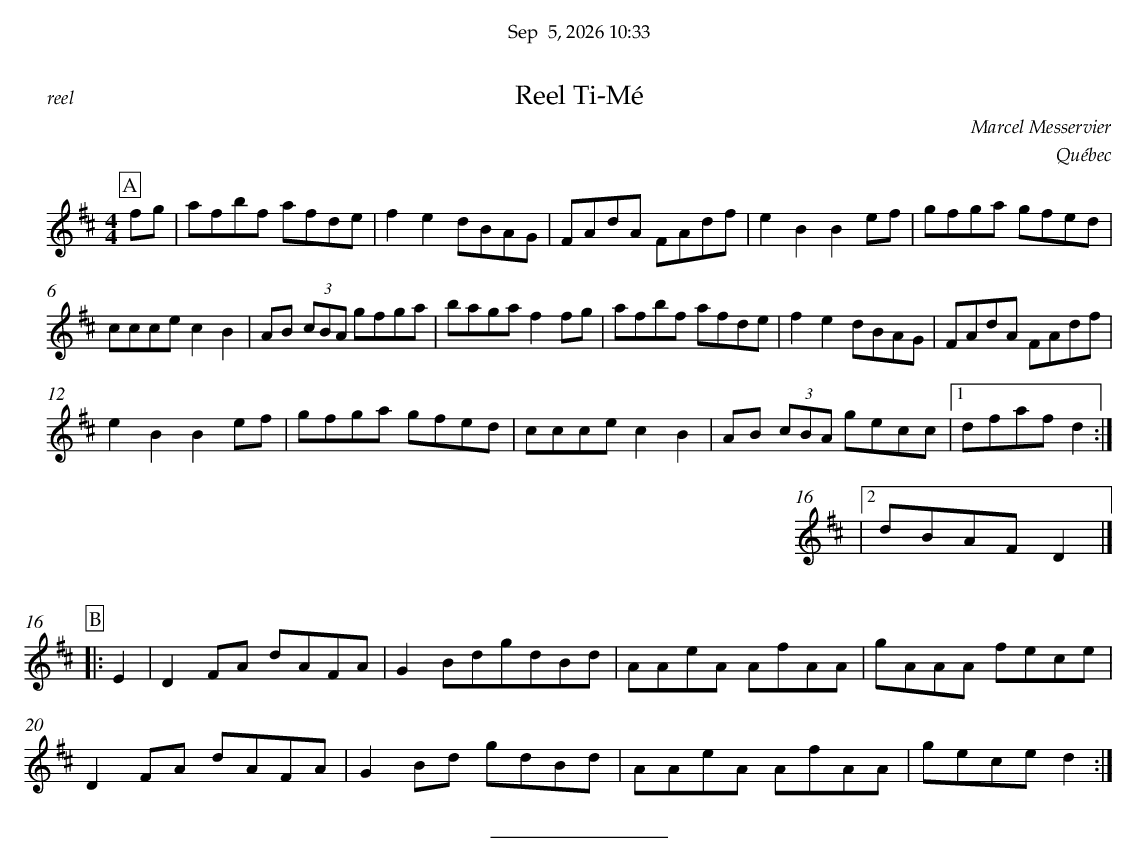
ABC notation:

X:1
T:Reel Ti-Mé
C:Marcel Messervier
O:Québec
M:4/4
L:1/8
K:Dmaj
P:A
fg | afbf afde | f2 e2 dBAG | FAdA FAdf | e2 B2 B2 ef | gfga gfed |
ccce c2 B2 | AB (3cBA gfga | baga f2 fg | afbf afde | f2 e2 dBAG | FAdA FAdf |
e2 B2 B2 ef | gfga gfed | ccce c2 B2 | AB (3cBA gecc |1 dfaf d2 :|
|2 dBAF D2 |]
%%vskip 0.5cm
P:B
|:E2 | D2 FA dAFA | G2 BdgdBd | AAeA AfAA | gAAA fece |
D2 FA dAFA | G2 Bd gdBd | AAeA AfAA | gece d2 :|
